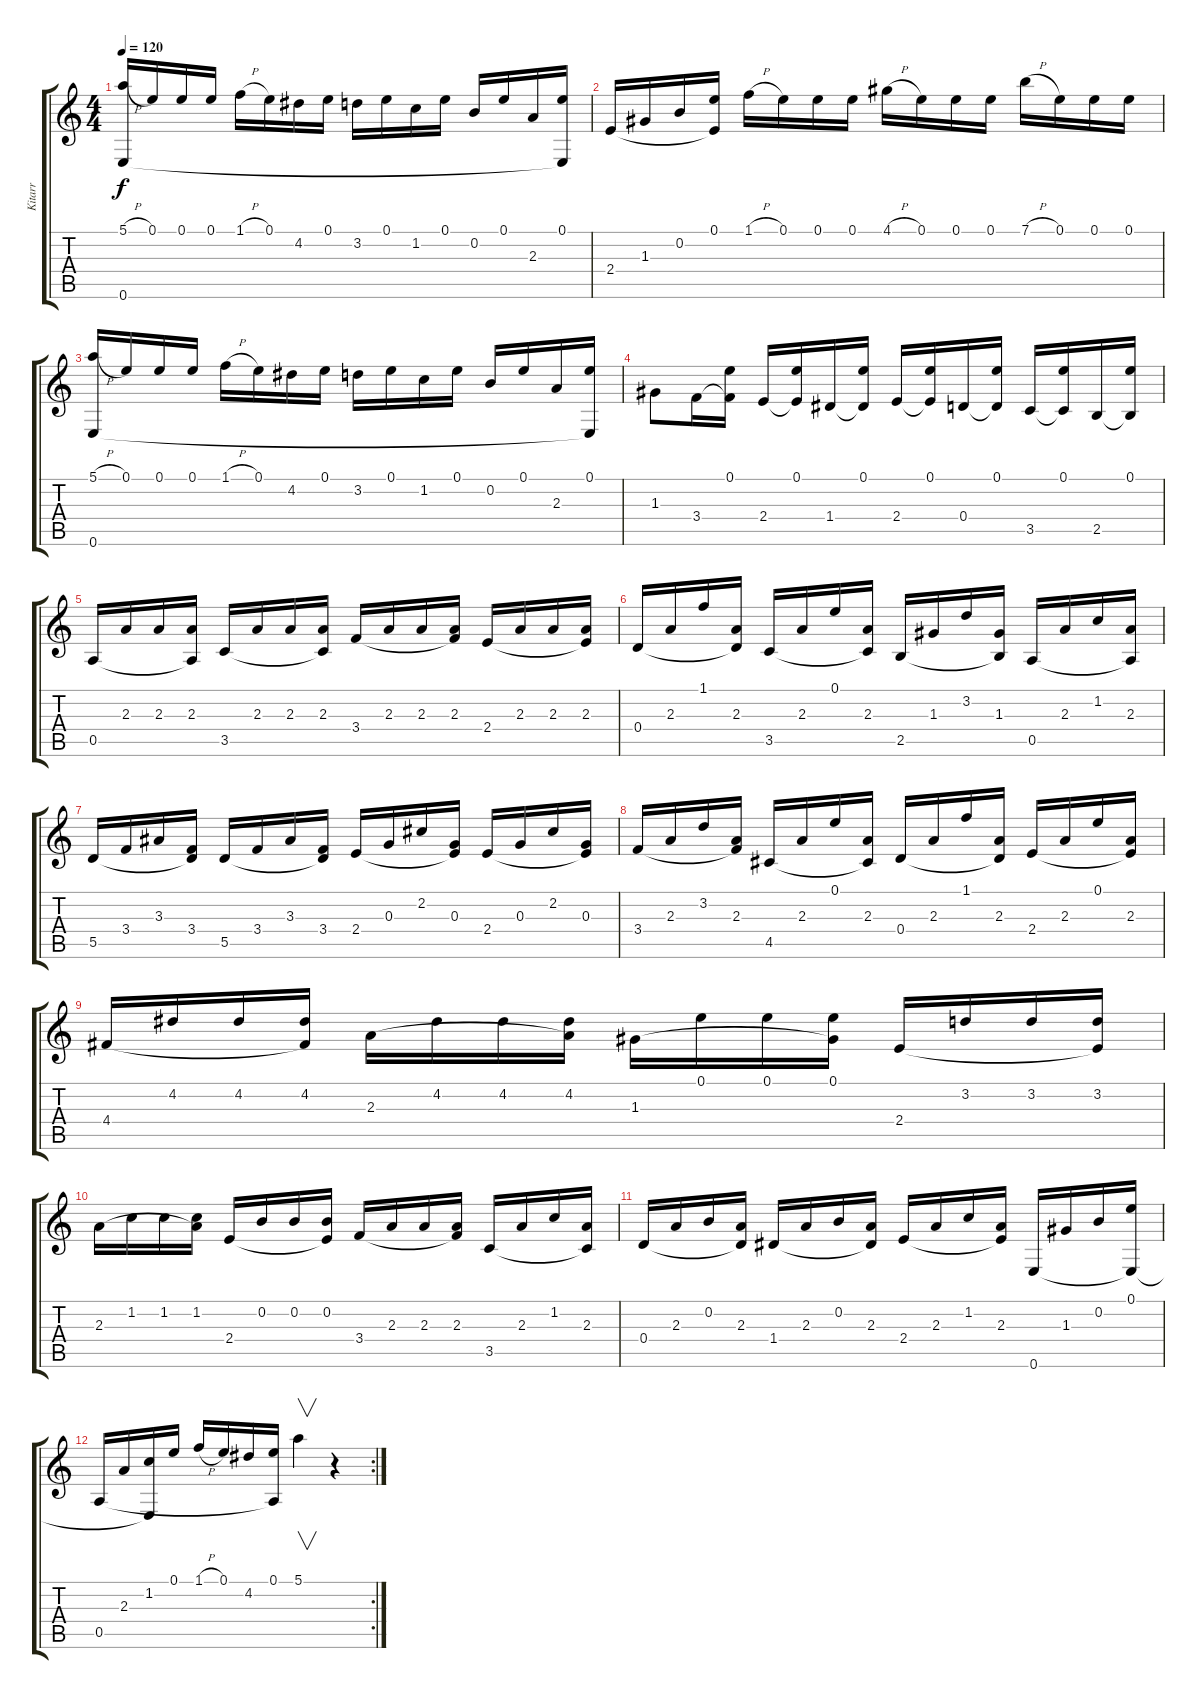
\track ("Kitarr" "Kitarr") {instrument acousticguitarnylon}
\staff {score tabs}
\tuning (E4 B3 G3 D3 A2 E2) {hide}
\ts (4 4)
\tempo 120
\clef g2
\ks c
(5.1{h} 0.6).16{dy f} 0.1.16 0.1.16 0.1.16 1.1{h}.16 0.1.16 4.2.16 0.1.16 3.2.16 0.1.16 1.2.16 0.1.16 0.2.16 0.1.16 2.3.16 (0.1 0.6{t}).16 |
2.4.16 1.3.16 0.2.16 (0.1 2.4{t}).16 1.1{h}.16 0.1.16 0.1.16 0.1.16 4.1{h}.16 0.1.16 0.1.16 0.1.16 7.1{h}.16 0.1.16 0.1.16 0.1.16 |
(5.1{h} 0.6).16 0.1.16 0.1.16 0.1.16 1.1{h}.16 0.1.16 4.2.16 0.1.16 3.2.16 0.1.16 1.2.16 0.1.16 0.2.16 0.1.16 2.3.16 (0.1 0.6{t}).16 |
1.3.8 3.4.16 (0.1 3.4{t}).16 2.4.16 (0.1 2.4{t}).16 1.4.16 (0.1 1.4{t}).16 2.4.16 (0.1 2.4{t}).16 0.4.16 (0.1 0.4{t}).16 3.5.16 (0.1 3.5{t}).16 2.5.16 (0.1 2.5{t}).16 |
0.5.16 2.3.16 2.3.16 (2.3 0.5{t}).16 3.5.16 2.3.16 2.3.16 (2.3 3.5{t}).16 3.4.16 2.3.16 2.3.16 (2.3 3.4{t}).16 2.4.16 2.3.16 2.3.16 (2.3 2.4{t}).16 |
0.4.16 2.3.16 1.1.16 (2.3 0.4{t}).16 3.5.16 2.3.16 0.1.16 (2.3 3.5{t}).16 2.5.16 1.3.16 3.2.16 (1.3 2.5{t}).16 0.5.16 2.3.16 1.2.16 (2.3 0.5{t}).16 |
5.5.16 3.4.16 3.3.16 (3.4 5.5{t}).16 5.5.16 3.4.16 3.3.16 (3.4 5.5{t}).16 2.4.16 0.3.16 2.2.16 (0.3 2.4{t}).16 2.4.16 0.3.16 2.2.16 (0.3 2.4{t}).16 |
3.4.16 2.3.16 3.2.16 (2.3 3.4{t}).16 4.5.16 2.3.16 0.1.16 (2.3 4.5{t}).16 0.4.16 2.3.16 1.1.16 (2.3 0.4{t}).16 2.4.16 2.3.16 0.1.16 (2.3 2.4{t}).16 |
4.4.16 4.2.16 4.2.16 (4.2 4.4{t}).16 2.3.16 4.2.16 4.2.16 (4.2 2.3{t}).16 1.3.16 0.1.16 0.1.16 (0.1 1.3{t}).16 2.4.16 3.2.16 3.2.16 (3.2 2.4{t}).16 |
2.3.16 1.2.16 1.2.16 (1.2 2.3{t}).16 2.4.16 0.2.16 0.2.16 (0.2 2.4{t}).16 3.4.16 2.3.16 2.3.16 (2.3 3.4{t}).16 3.5.16 2.3.16 1.2.16 (2.3 3.5{t}).16 |
0.4.16 2.3.16 0.2.16 (2.3 0.4{t}).16 1.4.16 2.3.16 0.2.16 (2.3 1.4{t}).16 2.4.16 2.3.16 1.2.16 (2.3 2.4{t}).16 0.6.16 1.3.16 0.2.16 (0.1 0.6{t}).16 |
\rc 2
0.5.16 2.3.16 (1.2 0.6{t}).16 0.1.16 1.1{h}.16 0.1.16 4.2.16 (0.1 0.5{t}).16 5.1.4{v} r.4
